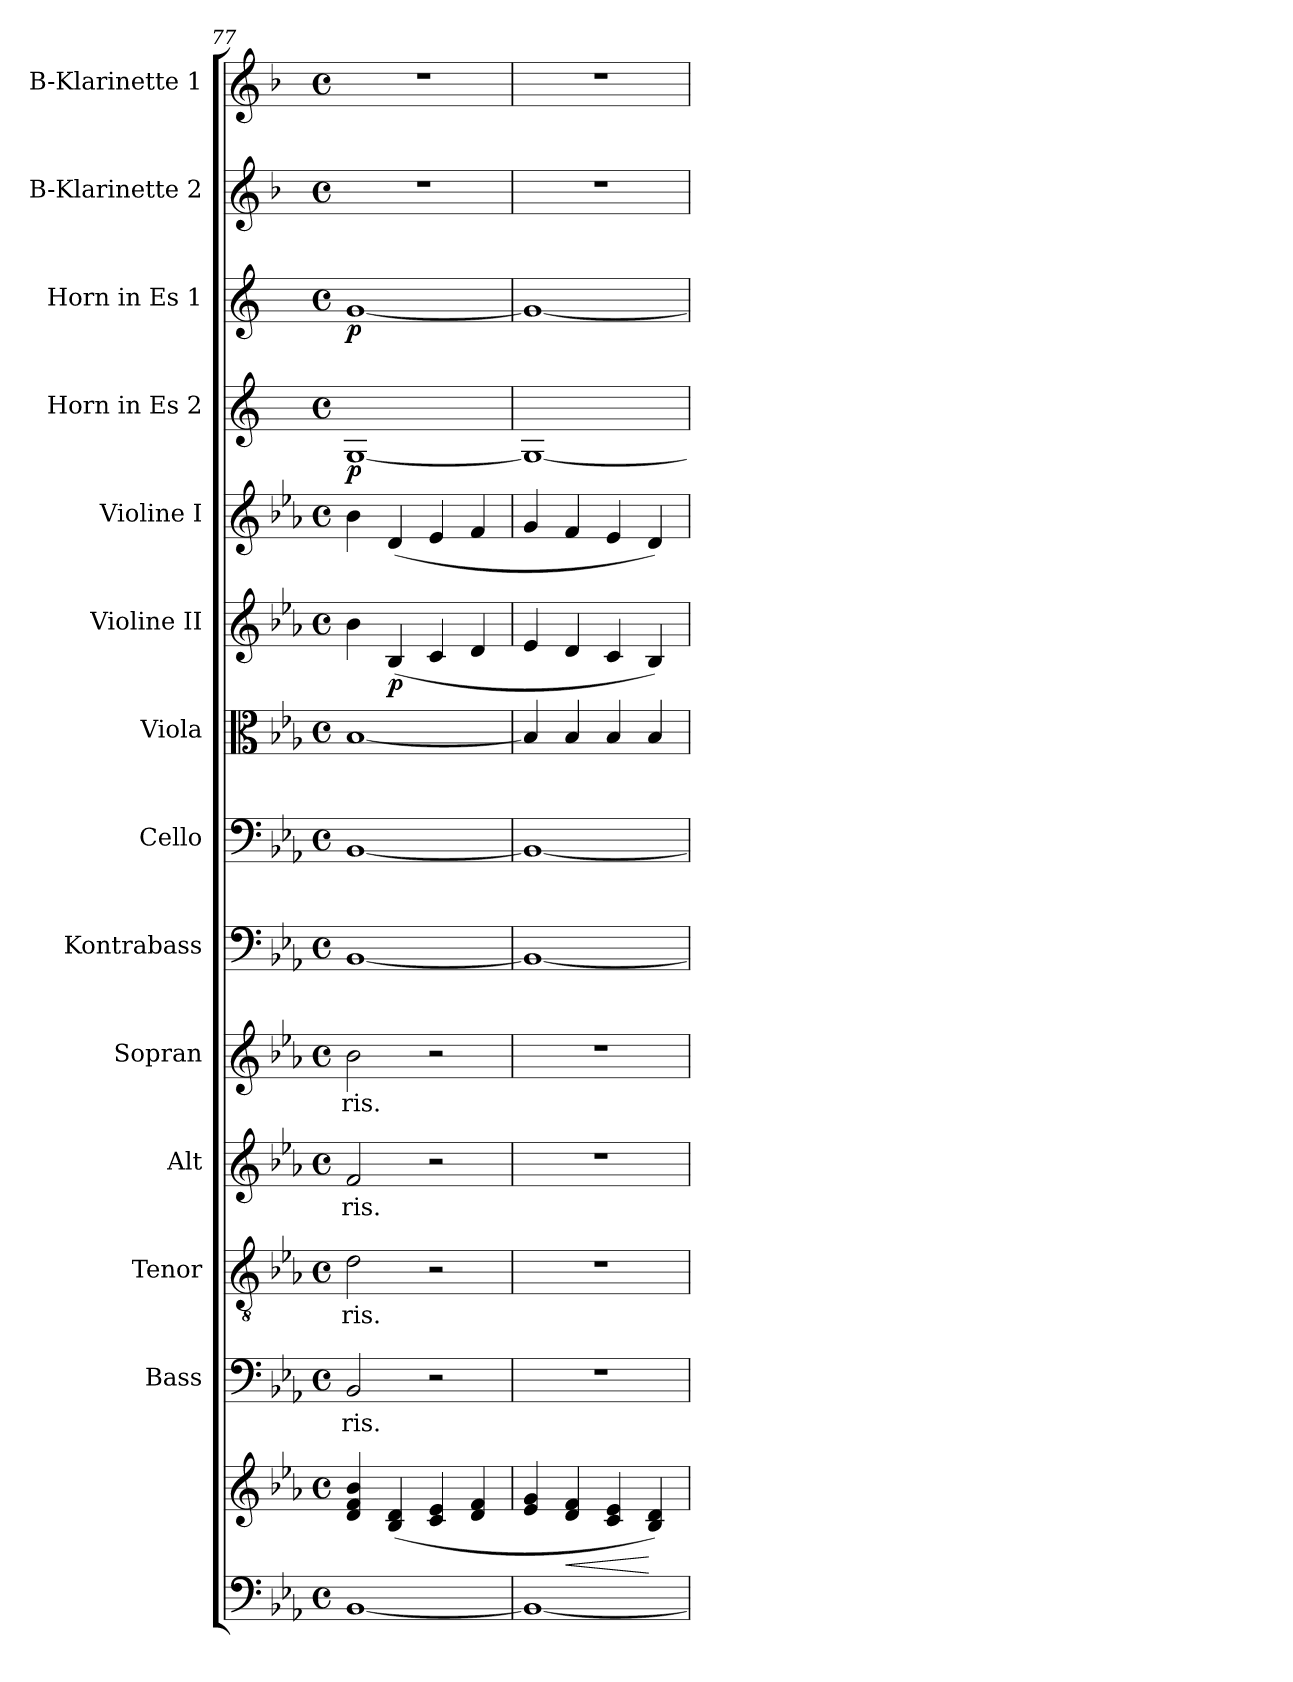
**kern	**kern	**dynam	**kern	**text	**kern	**text	**kern	**text	**kern	**text	**kern	**kern	**kern	**kern	**dynam	**kern	**kern	**dynam	**kern	**dynam	**kern	**kern
*part14	*part14	*part14	*part13	*part13	*part12	*part12	*part11	*part11	*part10	*part10	*part9	*part8	*part7	*part6	*part6	*part5	*part4	*part4	*part3	*part3	*part2	*part1
*staff15	*staff14	*staff14/15	*staff13	*staff13	*staff12	*staff12	*staff11	*staff11	*staff10	*staff10	*staff9	*staff8	*staff7	*staff6	*staff6	*staff5	*staff4	*staff4	*staff3	*staff3	*staff2	*staff1
*	*	*	*I"Bass	*	*I"Tenor	*	*I"Alt	*	*I"Sopran	*	*I"Kontrabass	*I"Cello	*I"Viola	*I"Violine II	*	*I"Violine I	*I"Horn in Es 2	*	*I"Horn in Es 1	*	*I"B-Klarinette 2	*I"B-Klarinette 1
*	*	*	*I'B.	*	*I'T.	*	*I'A.	*	*I'S.	*	*I'Kb.	*	*I'Vla.	*I'Vl. II	*	*I'Vl. I	*I'Hrn. 2	*	*I'Hrn. 1	*	*I'Kl. 2	*I'Kl. 1
!!LO:PB:g=z
*clefF4	*clefG2	*	*clefF4	*	*clefGv2	*	*clefG2	*	*clefG2	*	*clefF4	*clefF4	*clefC3	*clefG2	*	*clefG2	*clefG2	*	*clefG2	*	*clefG2	*clefG2
*	*	*	*	*	*	*	*	*	*	*	*ITrd7c12	*	*	*	*	*	*ITrd5c9	*	*ITrd5c9	*	*ITrd1c2	*ITrd1c2
*k[b-e-a-]	*k[b-e-a-]	*	*k[b-e-a-]	*	*k[b-e-a-]	*	*k[b-e-a-]	*	*k[b-e-a-]	*	*k[b-e-a-]	*k[b-e-a-]	*k[b-e-a-]	*k[b-e-a-]	*	*k[b-e-a-]	*k[b-e-a-]	*	*k[b-e-a-]	*	*k[b-e-a-]	*k[b-e-a-]
*E-:	*E-:	*	*E-:	*	*E-:	*	*E-:	*	*E-:	*	*E-:	*E-:	*E-:	*E-:	*	*E-:	*E-:	*	*E-:	*	*E-:	*E-:
*M4/4	*M4/4	*	*M4/4	*	*M4/4	*	*M4/4	*	*M4/4	*	*M4/4	*M4/4	*M4/4	*M4/4	*	*M4/4	*M4/4	*	*M4/4	*	*M4/4	*M4/4
*met(c)	*met(c)	*	*met(c)	*	*met(c)	*	*met(c)	*	*met(c)	*	*met(c)	*met(c)	*met(c)	*met(c)	*	*met(c)	*met(c)	*	*met(c)	*	*met(c)	*met(c)
=77	=77	=77	=77	=77	=77	=77	=77	=77	=77	=77	=77	=77	=77	=77	=77	=77	=77	=77	=77	=77	=77	=77
!	!	!	!	!LO:LY:b	!	!LO:LY:b	!	!LO:LY:b	!	!LO:LY:b	!	!	!	!	!	!	!	!LO:DY:b	!	!LO:DY:b	!	!
[1BB-	4d/ 4f/ 4b-/	.	2BB-/	-ris.	2d\	-ris.	2f/	-ris.	2b-\	-ris.	[1BBB-	[1BB-	[1B-	4b-\	.	4b-\	[1BB-	p	[1B-	p	1r	1r
!	!	!	!	!	!	!	!	!	!	!	!	!	!	!	!LO:DY:b	!	!	!	!	!	!	!
.	(4B-/ 4d/	.	.	.	.	.	.	.	.	.	.	.	.	(<4B-/	p	(<4d/	.	.	.	.	.	.
.	4c/ 4e-/	.	2r	.	2r	.	2r	.	2r	.	.	.	.	4c/	.	4e-/	.	.	.	.	.	.
.	4d/ 4f/	.	.	.	.	.	.	.	.	.	.	.	.	4d/	.	4f/	.	.	.	.	.	.
=78	=78	=78	=78	=78	=78	=78	=78	=78	=78	=78	=78	=78	=78	=78	=78	=78	=78	=78	=78	=78	=78	=78
1BB-_	4e-/ 4g/	.	1r	.	1r	.	1r	.	1r	.	1BBB-_	1BB-_	4B-/]	4e-/	.	4g/	1BB-_	.	1B-_	.	1r	1r
!	!	!LO:HP:b	!	!	!	!	!	!	!	!	!	!	!	!	!	!	!	!	!	!	!	!
.	4d/ 4f/	<	.	.	.	.	.	.	.	.	.	.	4B-/	4d/	.	4f/	.	.	.	.	.	.
.	4c/ 4e-/	.	.	.	.	.	.	.	.	.	.	.	4B-/	4c/	.	4e-/	.	.	.	.	.	.
.	4B-/ 4d/)	[	.	.	.	.	.	.	.	.	.	.	4B-/	4B-/)	.	4d/)	.	.	.	.	.	.
=	=	=	=	=	=	=	=	=	=	=	=	=	=	=	=	=	=	=	=	=	=	=
*-	*-	*-	*-	*-	*-	*-	*-	*-	*-	*-	*-	*-	*-	*-	*-	*-	*-	*-	*-	*-	*-	*-
